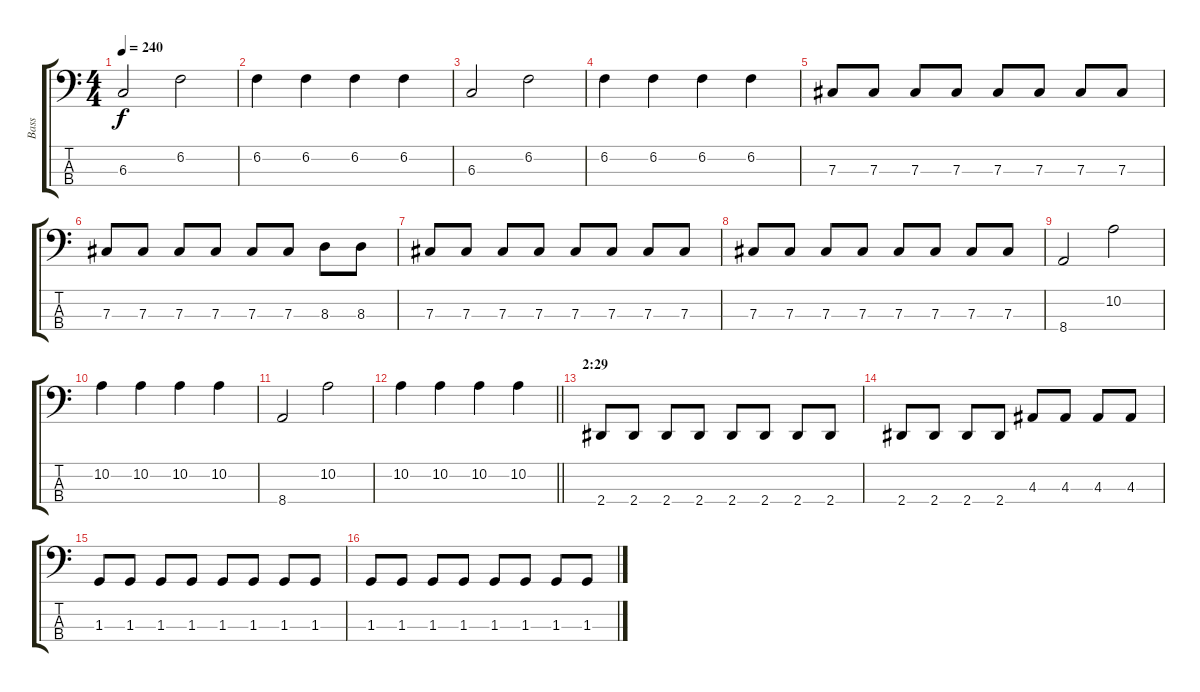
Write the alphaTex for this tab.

\track ("Bass" "Bass") {instrument electricbasspick}
\staff {score tabs}
\tuning (E2 B1 Gb1 Db1) {hide}
\ts (4 4)
\tempo 240
\clef f4
\ks c
6.3.2{dy f} 6.2.2 |
6.2.4 6.2.4 6.2.4 6.2.4 |
6.3.2 6.2.2 |
6.2.4 6.2.4 6.2.4 6.2.4 |
7.3.8 7.3.8 7.3.8 7.3.8 7.3.8 7.3.8 7.3.8 7.3.8 |
7.3.8 7.3.8 7.3.8 7.3.8 7.3.8 7.3.8 8.3.8 8.3.8 |
7.3.8 7.3.8 7.3.8 7.3.8 7.3.8 7.3.8 7.3.8 7.3.8 |
7.3.8 7.3.8 7.3.8 7.3.8 7.3.8 7.3.8 7.3.8 7.3.8 |
8.4.2 10.2.2 |
10.2.4 10.2.4 10.2.4 10.2.4 |
8.4.2 10.2.2 |
\barLineRight lightlight
10.2.4 10.2.4 10.2.4 10.2.4 |
\section ("" "2:29")
2.4.8 2.4.8 2.4.8 2.4.8 2.4.8 2.4.8 2.4.8 2.4.8 |
2.4.8 2.4.8 2.4.8 2.4.8 4.3.8 4.3.8 4.3.8 4.3.8 |
1.3.8 1.3.8 1.3.8 1.3.8 1.3.8 1.3.8 1.3.8 1.3.8 |
1.3.8 1.3.8 1.3.8 1.3.8 1.3.8 1.3.8 1.3.8 1.3.8
